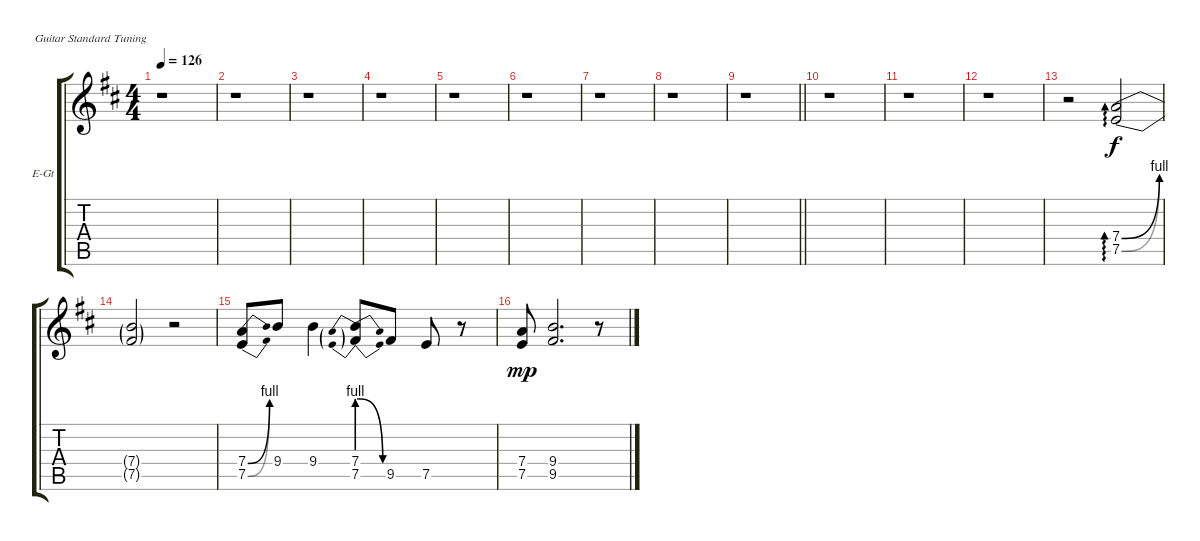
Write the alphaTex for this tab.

\bracketExtendMode groupsimilarinstruments
\firstSystemTrackNameOrientation horizontal
\otherSystemsTrackNameOrientation horizontal
\track ("Electric Guitar" "E-Gt") {instrument overdrivenguitar}
\staff {score tabs}
\tuning (E4 B3 G3 D3 A2 E2)
\ts (4 4)
\tempo 126
\clef g2
\scale
0.333333
\ks d
r.1{dy f} |
\scale
0.333333 r.1 |
\scale
0.3829
\scale
0.333333 r.1 |
\scale
0.294983
\scale
0.333333 r.1 |
\scale
0.321899
\scale
0.333333 r.1 |
\scale
0.634111
\scale
0.333333 r.1 |
\scale
0.365973
\scale
0.333333 r.1 |
\scale
0.364305
\scale
0.333333 r.1 |
\scale
0.361541
\scale
0.333333
\barLineRight lightlight
r.1 |
\scale
0.274306
\scale
0.333333 r.1 |
\scale
0.333333 r.1 |
\scale
0.333333 r.1 |
\scale
0.333333 r.2 (7.4{be (bend 0 0 30.599999999999998 4)} 7.5{be (bend 0 0 30.599999999999998 4)}).2{ad 0} |
(7.5{t} 7.4{t}).2 r.2 |
(7.4{be (bend 0 0 30.599999999999998 4)} 7.5{be (bend 0 0 30.599999999999998 4)}).8 9.4.8 9.4.4 (7.4{be (prebendrelease 0 4 15 0)} 7.5{be (prebendrelease 0 4 15 0)}).8 9.5.8 7.5.8 r.8 |
(7.4 7.5).8{dy mp} (9.4 9.5).2{d} r.8
